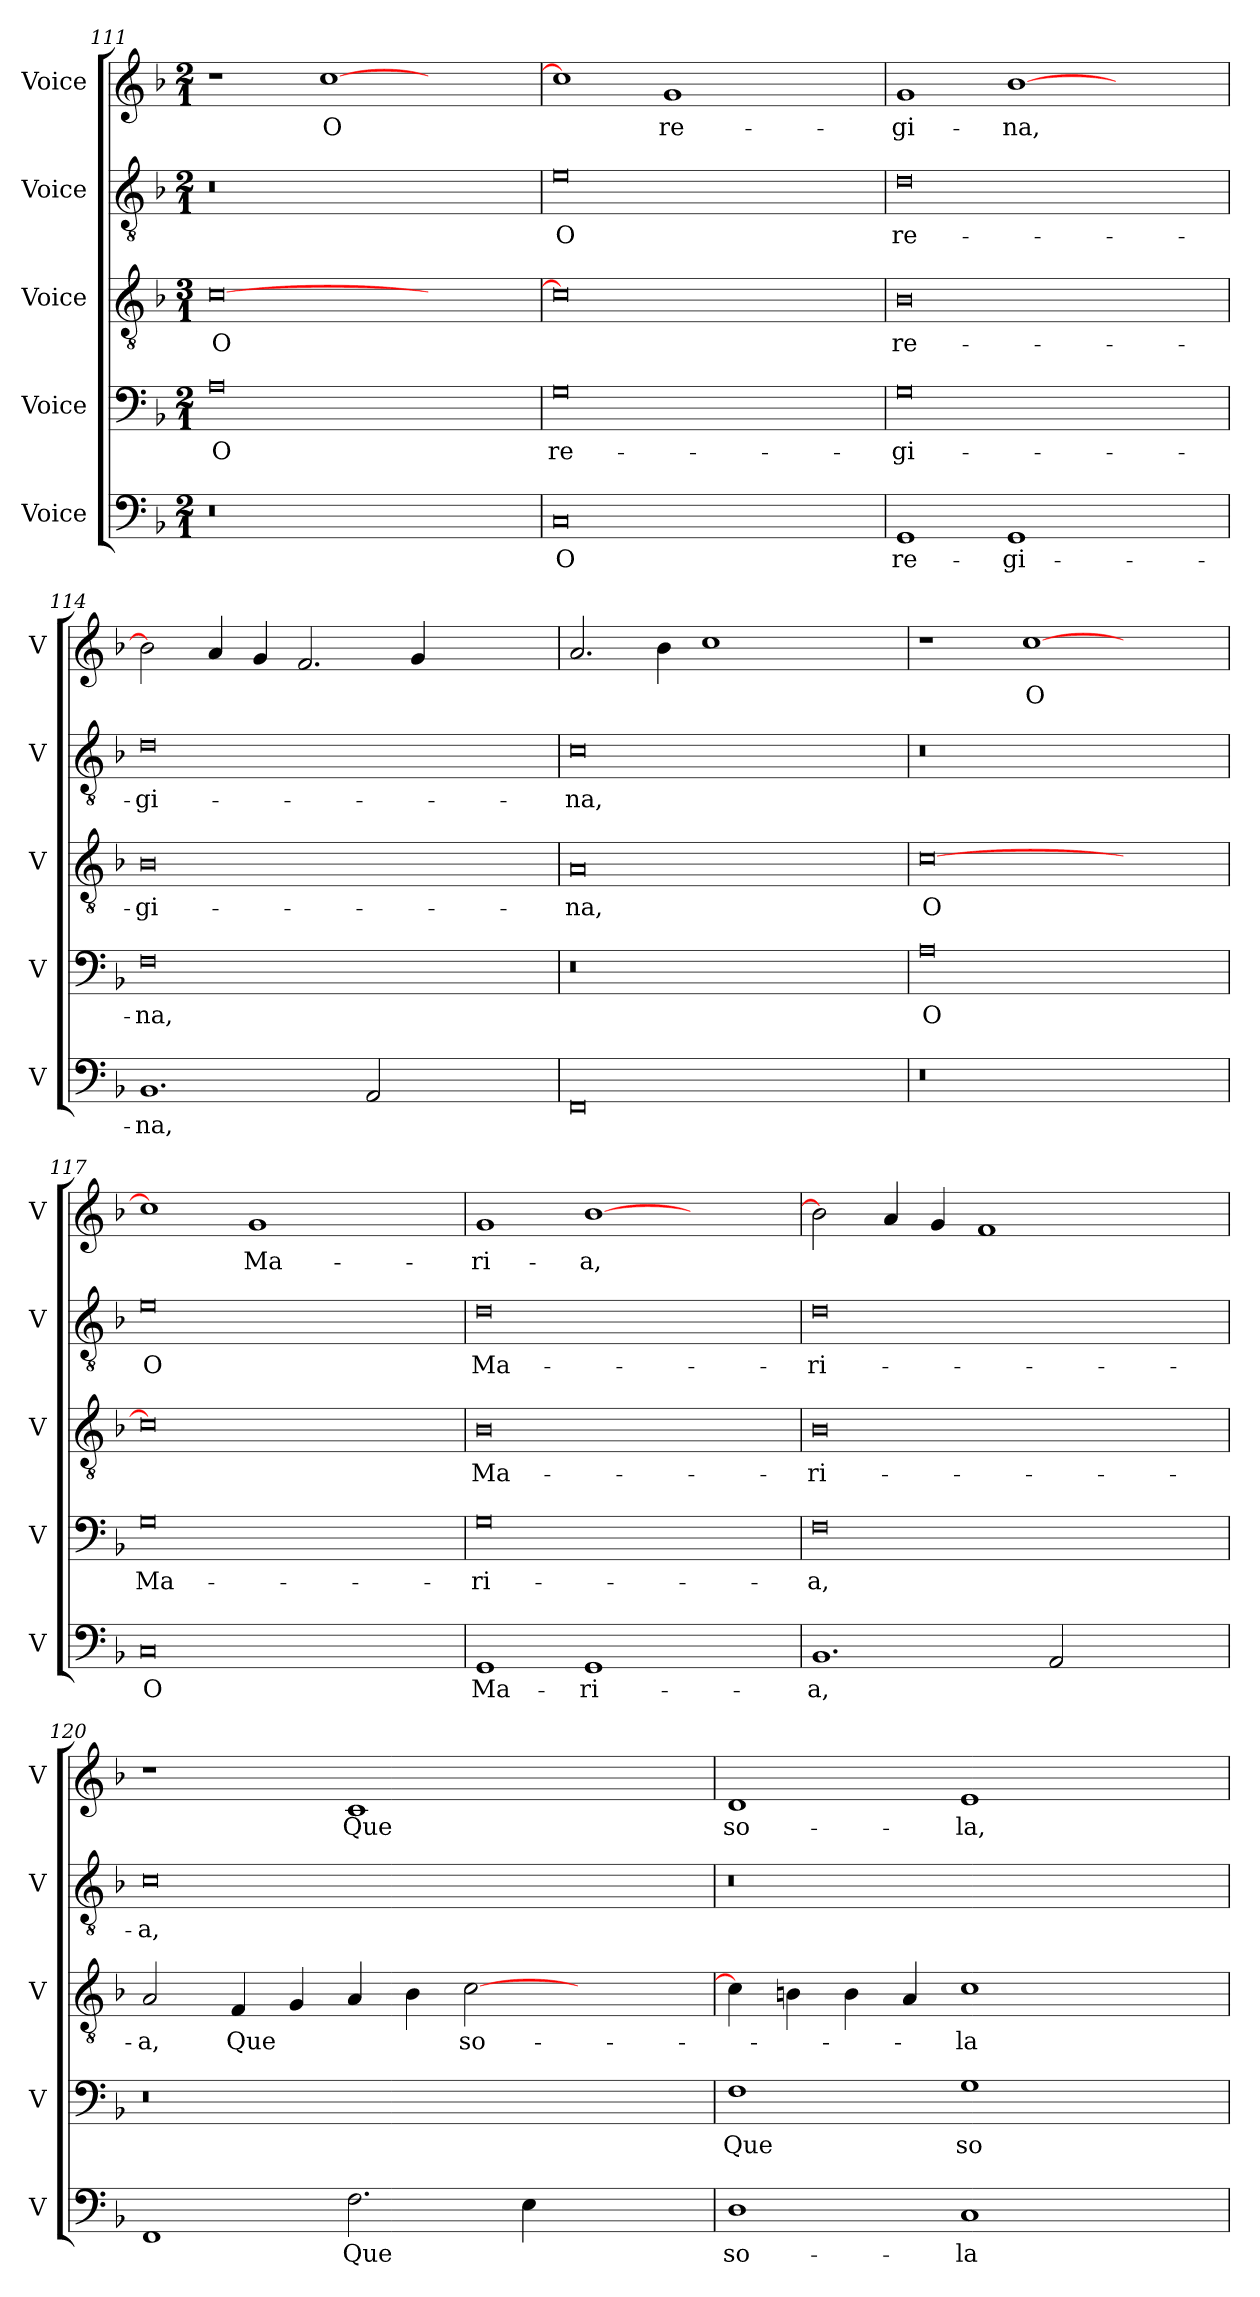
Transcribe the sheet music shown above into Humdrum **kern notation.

**kern	**text	**kern	**text	**kern	**text	**kern	**text	**kern	**text
*part5	*part5	*part4	*part4	*part3	*part3	*part2	*part2	*part1	*part1
*staff5	*staff5	*staff4	*staff4	*staff3	*staff3	*staff2	*staff2	*staff1	*staff1
*I"Voice	*	*I"Voice	*	*I"Voice	*	*I"Voice	*	*I"Voice	*
*I'V	*	*I'V	*	*I'V	*	*I'V	*	*I'V	*
*clefF4	*	*clefF4	*	*clefGv2	*	*clefGv2	*	*clefG2	*
*k[b-]	*	*k[b-]	*	*k[b-]	*	*k[b-]	*	*k[b-]	*
*M2/1	*	*M2/1	*	*M3/1	*	*M2/1	*	*M2/1	*
=111	=111	=111	=111	=111	=111	=111	=111	=111	=111
!	!	!	!LO:LY:b	!	!LO:LY:b	!	!	!	!
0r	.	0A	O	[0c	O	0r	.	1r	.
!	!	!	!	!	!	!	!	!	!LO:LY:b
.	.	.	.	.	.	.	.	[1cc	-O
1ryy	.	1ryy	.	1ryy	.	1ryy	.	1ryy	.
=112	=112	=112	=112	=112	=112	=112	=112	=112	=112
!	!LO:LY:b	!	!LO:LY:b	!	!	!	!LO:LY:b	!	!
0C	O	0G	re-	0c]	.	0e	O	1cc]	.
!	!	!	!	!	!	!	!	!	!LO:LY:b
.	.	.	.	.	.	.	.	1g	re-
1ryy	.	1ryy	.	1ryy	.	1ryy	.	1ryy	.
=113	=113	=113	=113	=113	=113	=113	=113	=113	=113
!	!LO:LY:b	!	!LO:LY:b	!	!LO:LY:b	!	!LO:LY:b	!	!LO:LY:b
1GG	re-	0G	-gi-	0B-	re-	0d	re-	1g	-gi-
!	!LO:LY:b	!	!	!	!	!	!	!	!LO:LY:b
1GG	-gi-	.	.	.	.	.	.	[1b-	-na,
1ryy	.	1ryy	.	1ryy	.	1ryy	.	1ryy	.
=114	=114	=114	=114	=114	=114	=114	=114	=114	=114
!	!LO:LY:b	!	!LO:LY:b	!	!LO:LY:b	!	!LO:LY:b	!	!
1.BB-	-na,	0F	-na,	0B-	-gi-	0d	-gi-	2b-\]	.
.	.	.	.	.	.	.	.	4a/	.
.	.	.	.	.	.	.	.	4g/	.
.	.	.	.	.	.	.	.	2.f/	.
2AA/	.	.	.	.	.	.	.	.	.
.	.	.	.	.	.	.	.	4g/	.
1ryy	.	1ryy	.	1ryy	.	1ryy	.	1ryy	.
!!LO:LB:g=z
=115	=115	=115	=115	=115	=115	=115	=115	=115	=115
!	!	!	!	!	!LO:LY:b	!	!LO:LY:b	!	!
0FF	.	0r	.	0A	-na,	0c	-na,	2.a/	.
.	.	.	.	.	.	.	.	4b-\	.
.	.	.	.	.	.	.	.	1cc	.
1ryy	.	1ryy	.	1ryy	.	1ryy	.	1ryy	.
=116	=116	=116	=116	=116	=116	=116	=116	=116	=116
!	!	!	!LO:LY:b	!	!LO:LY:b	!	!	!	!
0r	.	0A	O	[0c	O	0r	.	1r	.
!	!	!	!	!	!	!	!	!	!LO:LY:b
.	.	.	.	.	.	.	.	[1cc	O
1ryy	.	1ryy	.	1ryy	.	1ryy	.	1ryy	.
=117	=117	=117	=117	=117	=117	=117	=117	=117	=117
!	!LO:LY:b	!	!LO:LY:b	!	!	!	!LO:LY:b	!	!
0C	O	0G	Ma-	0c]	.	0e	O	1cc]	.
!	!	!	!	!	!	!	!	!	!LO:LY:b
.	.	.	.	.	.	.	.	1g	Ma-
1ryy	.	1ryy	.	1ryy	.	1ryy	.	1ryy	.
=118	=118	=118	=118	=118	=118	=118	=118	=118	=118
!	!LO:LY:b	!	!LO:LY:b	!	!LO:LY:b	!	!LO:LY:b	!	!LO:LY:b
1GG	Ma-	0G	-ri-	0B-	Ma-	0d	Ma-	1g	-ri-
!	!LO:LY:b	!	!	!	!	!	!	!	!LO:LY:b
1GG	-ri-	.	.	.	.	.	.	[1b-	-a,
1ryy	.	1ryy	.	1ryy	.	1ryy	.	1ryy	.
=119	=119	=119	=119	=119	=119	=119	=119	=119	=119
!	!LO:LY:b	!	!LO:LY:b	!	!LO:LY:b	!	!LO:LY:b	!	!
1.BB-	-a,	0F	-a,	0B-	-ri-	0d	-ri-	2b-\]	.
.	.	.	.	.	.	.	.	4a/	.
.	.	.	.	.	.	.	.	4g/	.
.	.	.	.	.	.	.	.	1f	.
2AA/	.	.	.	.	.	.	.	.	.
1ryy	.	1ryy	.	1ryy	.	1ryy	.	1ryy	.
=120	=120	=120	=120	=120	=120	=120	=120	=120	=120
!	!	!	!	!	!LO:LY:b	!	!LO:LY:b	!	!
1FF	.	0r	.	2A/	-a,	0c	-a,	1r	.
!	!	!	!	!	!LO:LY:b	!	!	!	!
.	.	.	.	4F/	Que	.	.	.	.
.	.	.	.	4G/	.	.	.	.	.
!	!LO:LY:b	!	!	!	!	!	!	!	!LO:LY:b
2.F\	Que	.	.	4A/	.	.	.	1c	Que
.	.	.	.	4B-\	.	.	.	.	.
!	!	!	!	!	!LO:LY:b	!	!	!	!
.	.	.	.	[2c\	so-	.	.	.	.
4E\	.	.	.	.	.	.	.	.	.
1ryy	.	1ryy	.	1ryy	.	1ryy	.	1ryy	.
!!LO:PB:g=z
=121	=121	=121	=121	=121	=121	=121	=121	=121	=121
!	!LO:LY:b	!	!LO:LY:b	!	!	!	!	!	!LO:LY:b
1D	so-	1F	Que	4c\]	.	0r	.	1d	so-
.	.	.	.	4Bn\	.	.	.	.	.
.	.	.	.	4B\	.	.	.	.	.
.	.	.	.	4A/	.	.	.	.	.
!	!LO:LY:b	!	!LO:LY:b	!	!LO:LY:b	!	!	!	!LO:LY:b
1C	-la	1G	so-	1c	-la	.	.	1e	-la,
1ryy	.	1ryy	.	1ryy	.	1ryy	.	1ryy	.
=	=	=	=	=	=	=	=	=	=
*-	*-	*-	*-	*-	*-	*-	*-	*-	*-
